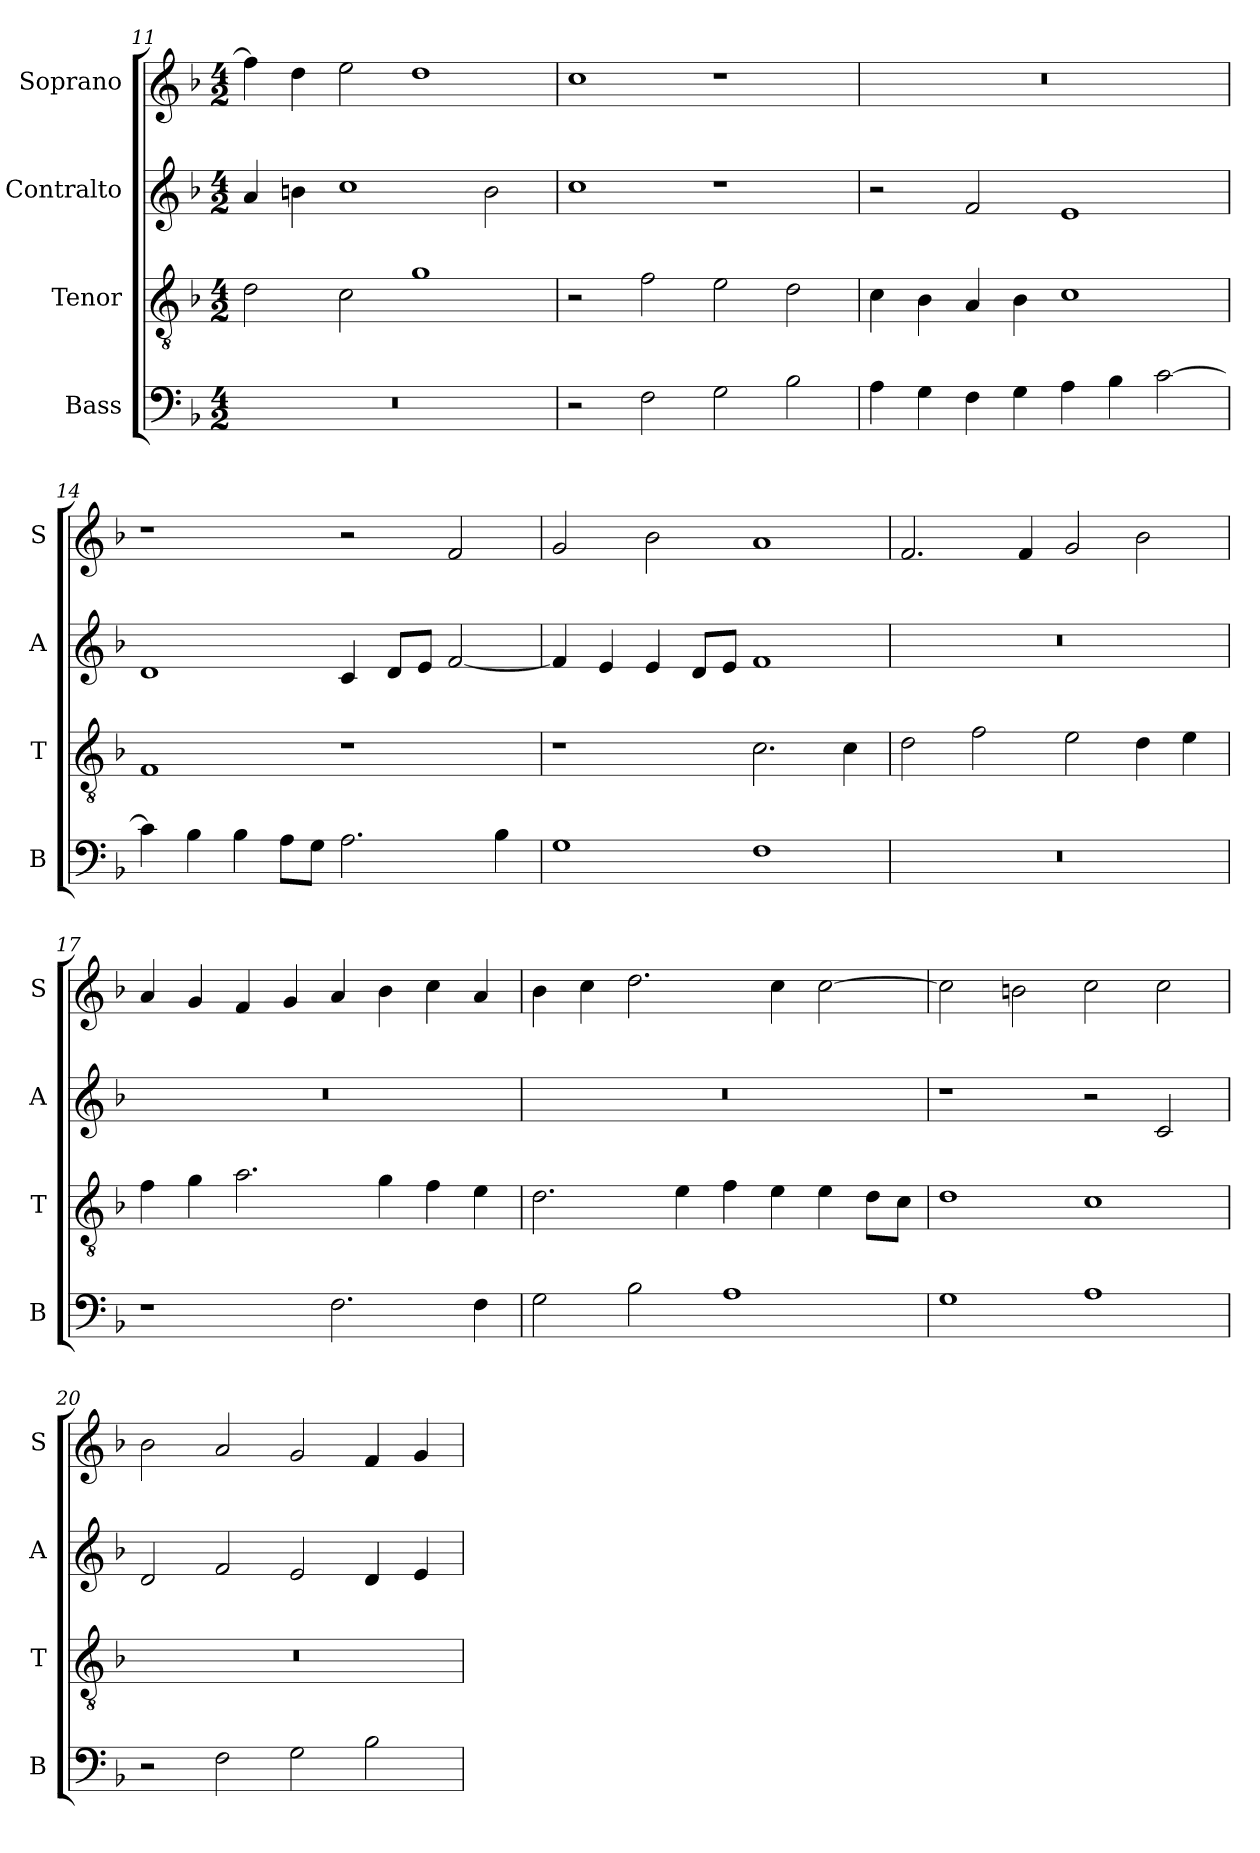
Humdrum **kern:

**kern	**kern	**kern	**kern
*part4	*part3	*part2	*part1
*staff4	*staff3	*staff2	*staff1
*I"Bass	*I"Tenor	*I"Contralto	*I"Soprano
*I'B	*I'T	*I'A	*I'S
*clefF4	*clefGv2	*clefG2	*clefG2
*k[b-]	*k[b-]	*k[b-]	*k[b-]
*F:ion	*F:ion	*F:ion	*F:ion
*M4/2	*M4/2	*M4/2	*M4/2
=11	=11	=11	=11
0r	2d	4a	4ff]
.	.	4bn	4dd
.	2c	1cc	2ee
.	1g	.	1dd
.	.	2b	.
=12	=12	=12	=12
2r	2r	1cc	1cc
2F	2f	.	.
2G	2e	1r	1r
2B-	2d	.	.
=13	=13	=13	=13
4A	4c	2r	0r
4G	4B-	.	.
4F	4A	2f	.
4G	4B-	.	.
4A	1c	1e	.
4B-	.	.	.
[2c	.	.	.
=14	=14	=14	=14
4c]	1F	1d	1r
4B-	.	.	.
4B-	.	.	.
8A\L	.	.	.
8G\J	.	.	.
2.A	1r	4c	2r
.	.	8d/L	.
.	.	8e/J	.
.	.	[2f	2f
4B-	.	.	.
=15	=15	=15	=15
1G	1r	4f]	2g
.	.	4e	.
.	.	4e	2b-
.	.	8d/L	.
.	.	8e/J	.
1F	2.c	1f	1a
.	4c	.	.
=16	=16	=16	=16
0r	2d	0r	2.f
.	2f	.	.
.	.	.	4f
.	2e	.	2g
.	4d	.	2b-
.	4e	.	.
=17	=17	=17	=17
1r	4f	0r	4a
.	4g	.	4g
.	2.a	.	4f
.	.	.	4g
2.F	.	.	4a
.	4g	.	4b-
.	4f	.	4cc
4F	4e	.	4a
=18	=18	=18	=18
2G	2.d	0r	4b-
.	.	.	4cc
2B-	.	.	2.dd
.	4e	.	.
1A	4f	.	.
.	4e	.	4cc
.	4e	.	[2cc
.	8d\L	.	.
.	8c\J	.	.
=19	=19	=19	=19
1G	1d	1r	2cc]
.	.	.	2bn
1A	1c	2r	2cc
.	.	2c	2cc
=20	=20	=20	=20
2r	0r	2d	2b-
2F	.	2f	2a
2G	.	2e	2g
2B-	.	4d	4f
.	.	4e	4g
=	=	=	=
*-	*-	*-	*-
